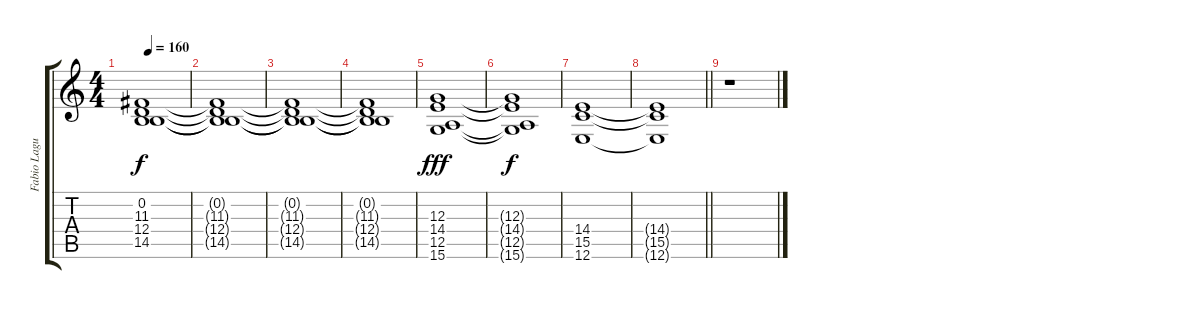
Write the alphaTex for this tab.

\track ("Fabio Laguna" "Fabio Lagu") {instrument stringensemble2}
\staff {score tabs}
\tuning (E4 B3 G3 D3 A2 E2) {hide}
\ts (4 4)
\tempo 160
\clef g2
\ks c
(0.2 11.3 12.4 14.5).1{dy f} |
(0.2{t} 11.3{t} 12.4{t} 14.5{t}).1 |
(0.2{t} 11.3{t} 12.4{t} 14.5{t}).1 |
(0.2{t} 11.3{t} 12.4{t} 14.5{t}).1 |
(12.3 14.4 12.5 15.6).1{dy fff} |
(12.3{t} 14.4{t} 12.5{t} 15.6{t}).1{dy f} |
(14.4 15.5 12.6).1 |
\barLineRight lightlight
(14.4{t} 15.5{t} 12.6{t}).1 |
r.1
